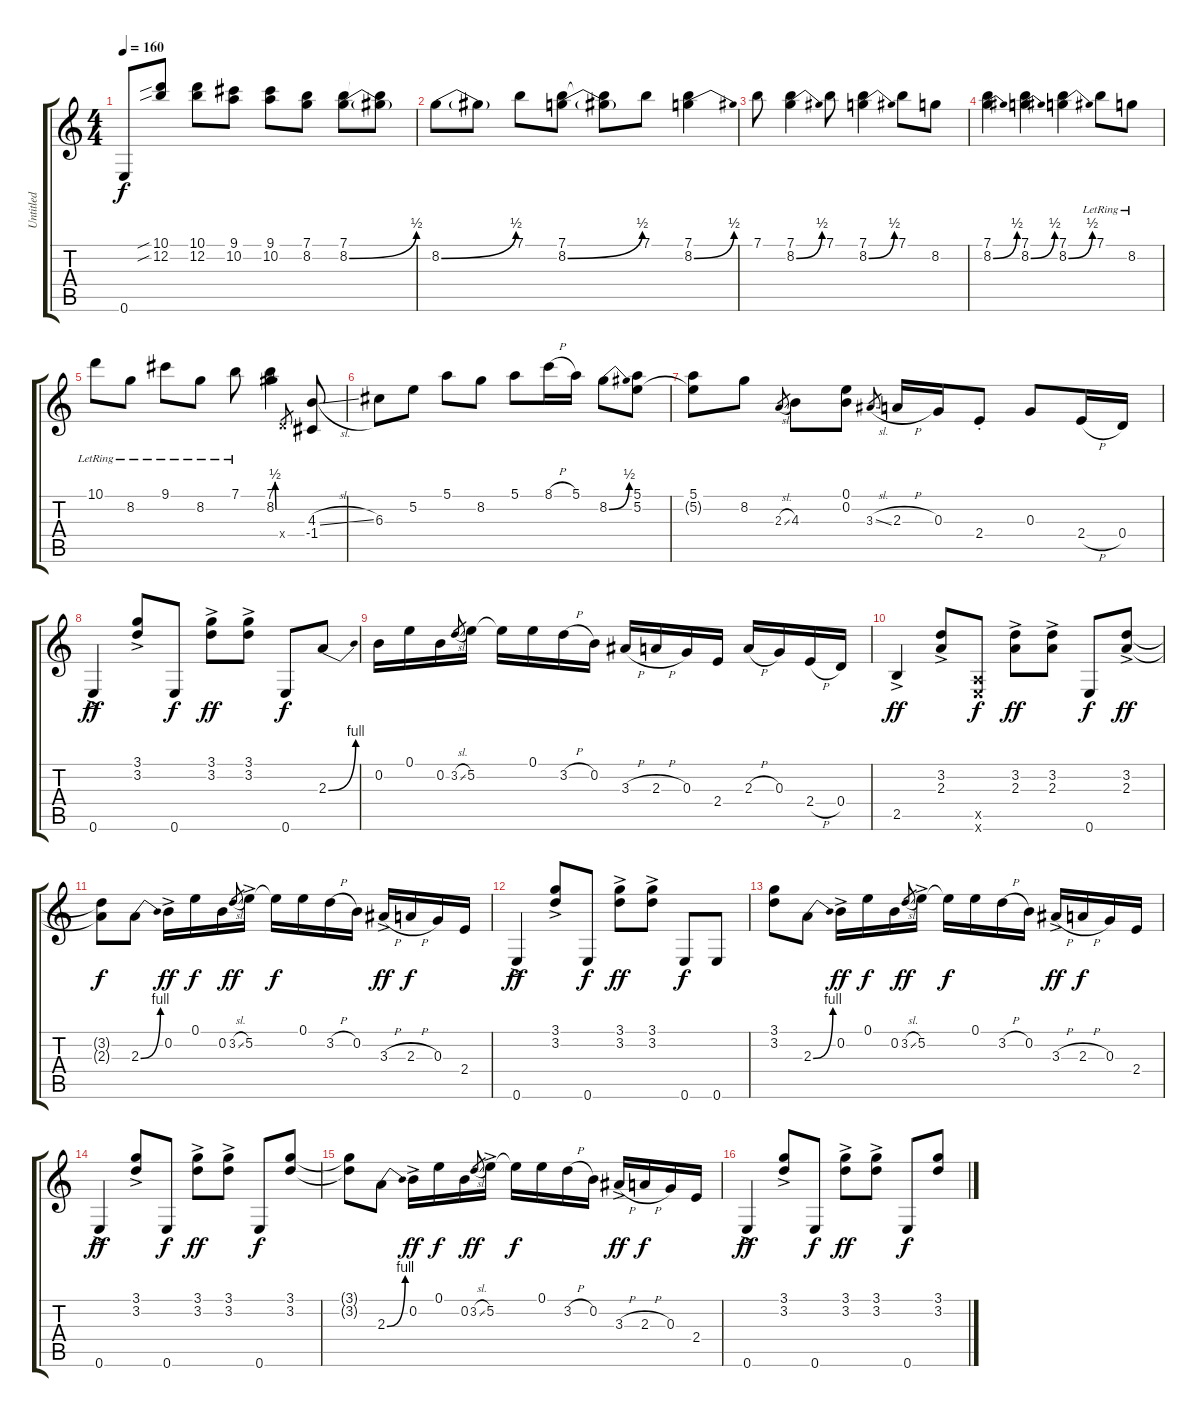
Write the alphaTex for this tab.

\track ("Untitled" "Untitled") {instrument distortionguitar}
\staff {score tabs}
\tuning (E4 B3 G3 D3 A2 E2) {hide}
\ts (4 4)
\tempo 160
\clef g2
\ks c
0.6.8{dy f} (10.1{sib} 12.2{sib}).8 (10.1 12.2).8 (9.1 10.2).8 (9.1 10.2).8 (7.1 8.2).8 (7.1 8.2{be (bend 0 0 60 2)}).8 (7.1{t} 8.2{t}).8 |
8.2{be (bend 0 0 60 2)}.8 8.2{t}.8 7.1.8 (7.1 8.2{be (bend 0 0 60 2)}).8 (7.1{t} 8.2{t}).8 7.1.8 (7.1 8.2{be (bend 0 0 60 2)}).4 |
7.1.8 (7.1 8.2{be (bend 0 0 60 2)}).4 7.1.8 (7.1 8.2{be (bend 0 0 60 2)}).4 7.1.8 8.2.8 |
(7.1 8.2{be (bend 0 0 60 2)}).4 (7.1 8.2{be (bend 0 0 60 2)}).4 (7.1 8.2{be (bend 0 0 60 2)}).4 7.1{lr}.8 8.2{lr}.8 |
10.1{lr}.8 8.2{lr}.8 9.1{lr}.8 8.2{lr}.8 7.1{lr}.8 (7.1 8.2{be (bend 0 0 60 2)}).4 0.4{x}.8{gr} (4.3{sl} -1.4).8 |
6.3.8 5.2.8 5.1.8 8.2.8 5.1.8 8.1{h}.16 5.1.16 8.2{be (bend 0 0 60 2)}.8 (5.1 5.2).8 |
(5.1 5.2{t}).8 8.2.8 2.3{sl}.8{gr} 4.3.8 (0.1 0.2).8 3.3{sl}.8{gr} 2.3{h}.16 0.3.16 2.4{st}.8 0.3.8 2.4{h}.16 0.4.16 |
0.6{ac}.4{dy ff} (3.1{ac} 3.2{ac}).8 0.6.8{dy f} (3.1{ac} 3.2{ac}).8{dy ff} (3.1{ac} 3.2{ac}).8 0.6.8{dy f} 2.3{be (bend 0 0 60 4)}.8 |
0.2.16 0.1.16 0.2.16 3.2{sl}.8{gr} 5.2.16 5.2{t}.16 0.1.16 3.2{h}.16 0.2.16 3.3{h}.16 2.3{h}.16 0.3.16 2.4.16 2.3{h}.16 0.3.16 2.4{h}.16 0.4.16 |
2.5{ac}.4{dy ff} (3.2{ac} 2.3{ac}).8 (0.5{x} 0.6{x}).8{dy f} (3.2{ac} 2.3{ac}).8{dy ff} (3.2{ac} 2.3{ac}).8 0.6.8{dy f} (3.2{ac} 2.3{ac}).8{dy ff} |
(3.2{t} 2.3{t}).8{dy f} 2.3{be (bend 0 0 60 4)}.8 0.2{ac}.16{dy ff} 0.1.16{dy f} 0.2.16 3.2{sl}.8{gr dy ff} 5.2{ac}.16 5.2{t}.16{dy f} 0.1.16 3.2{h}.16 0.2.16 3.3{h ac}.16{dy ff} 2.3{h}.16{dy f} 0.3.16 2.4.16 |
0.6{ac}.4{dy ff} (3.1{ac} 3.2{ac}).8 0.6.8{dy f} (3.1{ac} 3.2{ac}).8{dy ff} (3.1{ac} 3.2{ac}).8 0.6.8{dy f} 0.6.8 |
(3.1 3.2).8 2.3{be (bend 0 0 60 4)}.8 0.2{ac}.16{dy ff} 0.1.16{dy f} 0.2.16 3.2{sl}.8{gr dy ff} 5.2{ac}.16 5.2{t}.16{dy f} 0.1.16 3.2{h}.16 0.2.16 3.3{h ac}.16{dy ff} 2.3{h}.16{dy f} 0.3.16 2.4.16 |
0.6{ac}.4{dy ff} (3.1{ac} 3.2{ac}).8 0.6.8{dy f} (3.1{ac} 3.2{ac}).8{dy ff} (3.1{ac} 3.2{ac}).8 0.6.8{dy f} (3.1 3.2).8 |
(3.1{t} 3.2{t}).8 2.3{be (bend 0 0 60 4)}.8 0.2{ac}.16{dy ff} 0.1.16{dy f} 0.2.16 3.2{sl}.8{gr dy ff} 5.2{ac}.16 5.2{t}.16{dy f} 0.1.16 3.2{h}.16 0.2.16 3.3{h ac}.16{dy ff} 2.3{h}.16{dy f} 0.3.16 2.4.16 |
0.6{ac}.4{dy ff} (3.1{ac} 3.2{ac}).8 0.6.8{dy f} (3.1{ac} 3.2{ac}).8{dy ff} (3.1{ac} 3.2{ac}).8 0.6.8{dy f} (3.1 3.2).8
